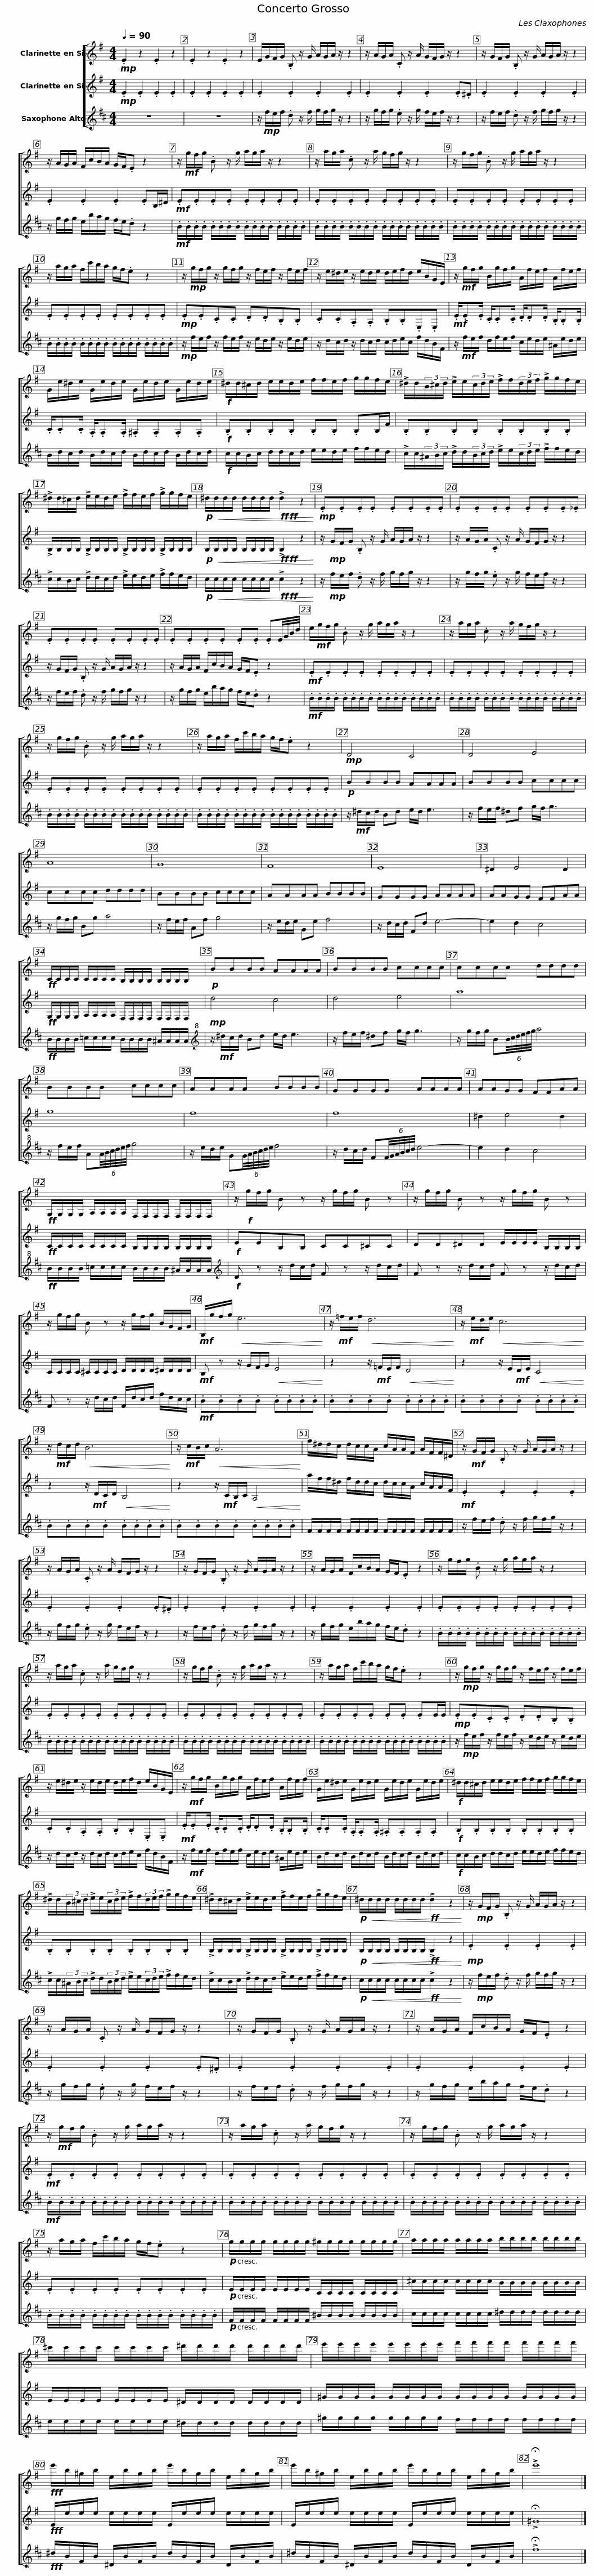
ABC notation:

X:1
%%score [ 1 2 3 ]
L:1/8
Q:1/4=90
M:4/4
I:linebreak $
K:none
V:1 treble transpose=-2
V:2 treble transpose=-2
V:3 treble transpose=-9
V:1
[K:G]!mp! .E2 z2 .E2 z2 | .E2 z2 .E2 z2 | E/G/F/G/ .B, z/ G/ A/G/A/ z/ z2 | z/ A/G/A/ .C z/ A/ G/F/G/ z/ z2 | z/ G/F/G/ .B, z/ G/ A/G/A/ z/ z2 | %5
 z/ A/G/A/ F/c/B/A/ G/F/.E z2 |$ z/!mf! g/f/g/ .B z/ g/ a/g/a/ z/ z2 | z/ a/g/a/ .c z/ a/ g/f/g/ z/ z2 | z/ g/f/g/ .B z/ g/ a/g/a/ z/ z2 | z/ a/g/a/ f/c'/b/a/ g/f/.e z2 |$ %10
 z/!mp! g/f/g/ z/ g/f/g/ z/ f/e/f/ z/ f/e/f/ | z/ e/^d/e/ z/ e/d/e/ d/e/f/d/ e/B/G/E/ | z/!mf! g/f/g/ B/g/f/g/ A/f/e/f/ A/f/e/f/ | G/e/^d/e/ G/e/d/e/ G/e/d/e/ G/e/d/e/ |$!f! ^d/d/^c/d/ e/e/d/e/ f/f/e/f/ g/g/f/e/ | %15
 !>!^d/d/(3B/^c/d/ !>!e/e/(3c/d/e/ !>!f/f/(3d/e/f/ !>!g/g/f/e/ | !>!^d/d/^c/d/ !>!e/e/d/e/ !>!f/f/e/f/ !>!g/g/f/e/ |!p! ^d/!<(!d/d/d/ d/d/d/d/!ff!!ff! !>!d2 z2!<)! |$!mp! .E.E.E.E .E.E.E.E | .E.E.E.E .E.E.E._E | %20
 .E.E.E.E .E.E.E.E | .E.E.E.E .E.E .EE/4G/4B/4d/4 | e/!mf!g/f/g/ .B z/ g/ a/g/a/ z/ z2 |$ z/ a/g/a/ .c z/ a/ g/f/g/ z/ z2 | z/ g/f/g/ .B z/ g/ a/g/a/ z/ z2 | %25
 z/ a/g/a/ f/c'/b/a/ g/f/.e z2 |!mp! D4 C4 | D4 E4 |$ A8 | G8 | %30
 F8 | E8 | ^D2 E4 D2 |!ff! C/C/C/C/ C/C/C/C/ B,/B,/B,/B,/ B,/B,/B,/B,/ |$!p! BBBB AAAA | %35
 BBBB cccc | cccc dddd | BBBB cccc | AAAA BBBB |$ GGGG AAAA | %40
 AAGG FFAA |!ff! G,/G,/G,/G,/ A,/A,/A,/A,/ F,/F,/F,/F,/ F,/F,/F,/F,/ | z/!f! g/f/g/ B z z/ g/f/g/ B z |$ z/ g/f/g/ B z z/ g/f/g/ B z | z/ g/f/g/ B z z/ g/f/g/ B/G/F/G/ | %45
!mf! B,/g/f/g/!<(! e6!<)! | z/!mf! =f/e/f/!<(! d6!<)! | z/!mf! e/d/e/!<(! c6!<)! |$ z/!mf! d/c/d/!<(! B6!<)! | z/!mf! c/B/c/!<(! A6!<)! | %50
 f/^d/d/c/ d/c/c/A/ c/A/A/F/ A/F/F/^D/ | z/!mf! G/F/G/ .B, z/ G/ A/G/A/ z/ z2 | z/ A/G/A/ .C z/ A/ G/F/G/ z/ z2 |$ z/ G/F/G/ .B, z/ G/ A/G/A/ z/ z2 | z/ A/G/A/ F/c/B/A/ G/F/.E z2 | %55
 z/ g/f/g/ .B z/ g/ a/g/a/ z/ z2 | z/ a/g/a/ .c z/ a/ g/f/g/ z/ z2 | z/ g/f/g/ .B z/ g/ a/g/a/ z/ z2 |$ z/ a/g/a/ f/c'/b/a/ g/f/.e z2 | z/!mp! g/f/g/ z/ g/f/g/ z/ f/e/f/ z/ f/e/f/ | %60
 z/ e/^d/e/ z/ e/d/e/ d/e/f/d/ e/B/G/E/ | z/!mf! g/f/g/ B/g/f/g/ A/f/e/f/ A/f/e/f/ |$ G/e/^d/e/ G/e/d/e/ G/e/d/e/ G/e/d/e/ |!f! ^d/d/^c/d/ e/e/d/e/ f/f/e/f/ g/g/f/e/ | !>!^d/d/(3B/^c/d/ !>!e/e/(3c/d/e/ !>!f/f/(3d/e/f/ !>!g/g/f/e/ | %65
 !>!^d/d/^c/d/ !>!e/e/d/e/ !>!f/f/e/f/ !>!g/g/f/e/ |$!p! ^d/!<(!d/d/d/ d/d/d/d/!ff! !>!d2 z2!<)! | z/!mp! G/F/G/ .B, z/ G/ A/G/A/ z/ z2 | z/ A/G/A/ .C z/ A/ G/F/G/ z/ z2 | z/ G/F/G/ .B, z/ G/ A/G/A/ z/ z2 | %70
 z/ A/G/A/ F/c/B/A/ G/F/.E z2 |$ z/!mf! g/f/g/ .B z/ g/ a/g/a/ z/ z2 | z/ a/g/a/ .c z/ a/ g/f/g/ z/ z2 | z/ g/f/g/ .B z/ g/ a/g/a/ z/ z2 | z/ a/g/a/ f/c'/b/a/ g/f/.e z2 |$ %75
!p! g/g/g/g/ g/g/g/g/ ^g/g/g/g/ g/g/g/g/ | a/a/a/a/ a/a/a/a/ b/b/b/b/ b/b/b/b/ | ^c'/c'/c'/c'/ c'/c'/c'/c'/ ^d'/d'/d'/d'/ d'/d'/d'/d'/ |$ e'/e'/e'/e'/ e'/e'/e'/e'/ f'/f'/f'/f'/ f'/f'/f'/f'/ |!fff! e'/b/^g/b/ e/b/g/b/ e'/b/g/b/ e/b/g/b/ | %80
 e'/b/^g/b/ e/b/g/b/ e'/b/g/b/ e/b/g/b/ | !>!!fermata!e'8 |] %82
V:2
[K:G]!mp! .E2 .E2 .E2 .E2 | .E2 .E2 .E2 .E2 | .E2 .E2 .E2 .E2 | .E2 .E2 .E2 .E.^D | .E2 .E2 .E2 .E2 | %5
 .E2 .E2 .E2 .EB,/^D/ |$!mf! .E.E.E.E .E.E.E.E | .E.E.E.E .E.E.E.E | .E.E.E.E .E.E.E.E | .E.E.E.E .E.E.E.E |$ %10
!mp! .E.E.C.C .D.D.B,.B, | .C.C.A,.A, .B,.B,.E,.E, |!mf! .E/.E.E/ .C/.C.C/ .D/.D.D/ .B,/.B,.B,/ | .C/.C.C/ .A,/.A,.A,/ .^A,.A,.A,.A, |$!f! .B,.B,.B,.B, .B,.B, .B,B,/F/ | %15
 .B,.B,.B,.B, .B,.B,.B,.B, | !>!B,/B,/B,/B,/ !>!B,/B,/B,/B,/ !>!B,/B,/B,/B,/ !>!B,/B,/B,/B,/ |!p! B,/!<(!B,/B,/B,/ B,/B,/B,/B,/!ff!!ff! !>!B,2 z2!<)! |$ z/!mp! G/F/G/ .B, z/ G/ A/G/A/ z/ z2 | z/ A/G/A/ .C z/ A/ G/F/G/ z/ z2 | %20
 z/ G/F/G/ .B, z/ G/ A/G/A/ z/ z2 | z/ A/G/A/ F/c/B/A/ G/F/.E z2 |!mf! .E.E.E.E .E.E.E.E |$ .E.E.E.E .E.E.E.E | .E.E.E.E .E.E.E.E | %25
 .E.E.E.E .E.E.E.E |!p! BBBB AAAA | BBBB cccc |$ cccc dddd | BBBB cccc | %30
 AAAA BBBB | GGGG AAAA | AAGG FFAA |!ff! G,/G,/G,/G,/ A,/A,/A,/A,/ F,/F,/F,/F,/ F,/F,/F,/F,/ |$!mp! d4 c4 | %35
 d4 e4 | a8 | g8 | f8 |$ f8 | %40
 ^d2 e4 d2 |!ff! C/C/C/C/ C/C/C/C/ B,/B,/B,/B,/ B,/B,/B,/B,/ |!f! EEB,B, CC^CC |$ DD^DD E/E/E/E/ B,/B,/B,/B,/ | C/C/C/C/ ^C/C/C/C/ D/D/D/D/ ^D/D/D/D/ | %45
!mf! B, z z/ G/F/G/!<(! E4!<)! | z2 z/!mf! =F/E/F/!<(! D4!<)! | z2 z/ E/!mf!D/E/!<(! C4!<)! |$ z2 z/!mf! D/C/D/!<(! B,4!<)! | z2 z/!mf! C/B,/C/!<(! A,4!<)! | %50
 a/f/f/^d/ f/d/d/c/ d/c/c/A/ c/A/A/F/ |!mf! .E2 .E2 .E2 .E2 | .E2 .E2 .E2 .E.^D |$ .E2 .E2 .E2 .E2 | .E2 .E2 .E2 .E2 | %55
 .E.E.E.E .E.E.E.E | .E.E.E.E .E.E.E.E | .E.E.E.E .E.E.E.E |$ .E.E.E.E .E.E .EE/E/ |!mp! .E.E.C.C .D.D.B,.B, | %60
 .C.C.A,.A, .B,.B,.E,.E, |!mf! .E/.E.E/ .C/.C.C/ .D/.D.D/ .B,/.B,.B,/ |$ .C/.C.C/ .A,/.A,.A,/ .^A,.A,.A,.A, |!f! .B,.B,.B,.B, .B,.B,.B,.B, | .B,.B,.B,.B, .B,.B,.B,.B, | %65
 !>!B,/B,/B,/B,/ !>!B,/B,/B,/B,/ !>!B,/B,/B,/B,/ !>!B,/B,/B,/B,/ |$!p! B,/!<(!B,/B,/B,/ B,/B,/B,/B,/!ff! !>!B,2 z2!<)! |!mp! .E2 .E2 .E2 .E2 | .E2 .E2 .E2 .E.^D | .E2 .E2 .E2 .E2 | %70
 .E2 .E2 .E2 .E2 |$!mf! .E.E.E.E .E.E.E.E | .E.E.E.E .E.E.E.E | .E.E.E.E .E.E.E.E | .E.E.E.E .E.E.E.E |$ %75
!p! E/E/E/E/ E/E/E/E/ C/C/C/C/ C/C/C/C/ | ^c/c/c/c/ c/c/c/c/ B/B/B/B/ B/B/B/B/ | E/E/E/E/ E/E/E/E/ ^D/D/D/D/ D/D/D/D/ |$ ^G/G/G/G/ G/G/G/G/ G/G/G/G/ G/G/G/G/ |!fff! E/e/e/e/ e/e/e/e/ E/e/e/e/ e/e/e/e/ | %80
 E/e/e/e/ e/e/e/e/ E/e/e/e/ e/e/e/e/ | !>!!fermata!^G8 |] %82
V:3
[K:D] z8 | z8 | z/!mp! f/e/f/ .d z/ f/ g/f/g/ z/ z2 | z/ g/f/g/ .e z/ g/ f/e/f/ z/ z2 | z/ f/e/f/ .d z/ f/ g/f/g/ z/ z2 | %5
 z/ g/f/g/ e/b/a/g/ f/e/.d z2 |$!mf! .B/.B/.B/.B/ .B/.B/.B/.B/ .B/.B/.B/.B/ .B/.B/.B/.B/ | .B/.B/.B/.B/ .B/.B/.B/.B/ .B/.B/.B/.B/ .B/.B/.B/.B/ | .B/.B/.B/.B/ .B/.B/.B/.B/ .B/.B/.B/.B/ .B/.B/.B/.B/ | .B/.B/.B/.B/ .B/.B/.B/.B/ .B/.B/.B/.B/ .B/.B/.B/.B/ |$ %10
!mp! z/ f/e/f/ z/ f/e/f/ z/ e/d/e/ z/ e/d/e/ | z/ d/c/d/ z/ d/c/d/ c/d/e/c/ f/d/B/F/ | z/!mf! f/e/f/ d/f/e/f/ c/e/d/e/ ^A/e/d/e/ | B/d/c/d/ B/d/c/d/ B/d/c/d/ B/d/c/d/ |$!f! c/c/B/c/ d/d/c/d/ e/e/d/e/ f/f/e/d/ | %15
 !>!c/c/(3^A/B/c/ !>!d/d/(3B/c/d/ !>!e/e/(3c/d/e/ !>!f/f/e/d/ | !>!c/c/B/c/ !>!d/d/c/d/ !>!e/e/d/e/ !>!f/f/e/d/ |!p! c/!<(!c/c/c/ c/c/c/c/!ff!!ff! !>!c2 z2!<)! |$ z/!mp! f/e/f/ .d z/ f/ g/f/g/ z/ z2 | z/ g/f/g/ .e z/ g/ f/e/f/ z/ z2 | %20
 z/ f/e/f/ .d z/ f/ g/f/g/ z/ z2 | z/ g/f/g/ e/b/a/g/ f/e/.d z2 |!mf! .B/.B/.B/.B/ .B/.B/.B/.B/ .B/.B/.B/.B/ .B/.B/.B/.B/ |$ .B/.B/.B/.B/ .B/.B/.B/.B/ .B/.B/.B/.B/ .B/.B/.B/.B/ | .B/.B/.B/.B/ .B/.B/.B/.B/ .B/.B/.B/.B/ .B/.B/.B/.B/ | %25
 .B/.B/.B/.B/ .B/.B/.B/.B/ .B/.B/.B/.B/ .B/.B/.B/.B/ | z/!mf! ^d/c/d/ Bd e/d/ e3 | z/ f/e/f/ ^df g/f/ g3 |$ z/ g/f/g/ Bg a4 | z/ f/e/f/ Af g4 | %30
 z/ e/d/e/ Ge f4 | z/ d/c/d/ Fd e4- | e2 d2 c4 |!ff! B/B/B/B/ =c/c/c/c/ B/B/B/B/ ^A/A/A/A/ |$[K:treble+8] z/!mf! ^d/c/d/ Bd e/d/ e3 | %35
 z/ f/e/f/ ^df g/f/ g3 | z/ g/f/g/ B(6:4:6B/4c/4d/4e/4f/4g/4 a4 | z/ f/e/f/ A(6:4:6A/4B/4c/4d/4e/4f/4 g4 | z/ e/d/e/ G(6:4:6G/4A/4B/4c/4d/4e/4 f4 |$ z/ d/c/d/ F(6:4:6F/4G/4A/4B/4c/4d/4 e4- | %40
 e2 d2 c4 |!ff! B/B/B/B/ =c/c/c/c/ B/B/B/B/ ^A/A/A/A/ |[K:treble]!f! D z z/ d/c/d/ F z z/ d/c/d/ |$ F z z/ d/c/d/ F z z/ d/c/d/ | F z z/ d/c/d/ F/d/c/d/ f/d/c/c/ | %45
!mf! .B.B.B.B .B.B.B.B | .B.B.B.B .B.B.B.B | .B.B.B.B .B.B.B.B |$ .B.B.B.B .B.B.B.B | .B.B.B.B .B.B.B.B | %50
 F/F/F/F/ F/F/F/F/ F/F/F/F/ F/F/F/F/ | z/ f/e/f/ .d z/ f/ g/f/g/ z/ z2 | z/ g/f/g/ .e z/ g/ f/e/f/ z/ z2 |$ z/ f/e/f/ .d z/ f/ g/f/g/ z/ z2 | z/ g/f/g/ e/b/a/g/ f/e/.d z2 | %55
 .B/.B/.B/.B/ .B/.B/.B/.B/ .B/.B/.B/.B/ .B/.B/.B/.B/ | .B/.B/.B/.B/ .B/.B/.B/.B/ .B/.B/.B/.B/ .B/.B/.B/.B/ | .B/.B/.B/.B/ .B/.B/.B/.B/ .B/.B/.B/.B/ .B/.B/.B/.B/ |$ .B/.B/.B/.B/ .B/.B/.B/.B/ .B/.B/.B/.B/ .B/.B/.B/.B/ | z/!mp! f/e/f/ z/ f/e/f/ z/ e/d/e/ z/ e/d/e/ | %60
 z/ d/c/d/ z/ d/c/d/ c/d/e/c/ f/d/B/F/ | z/!mf! f/e/f/ d/f/e/f/ c/e/d/e/ ^A/e/d/e/ |$ B/d/c/d/ B/d/c/d/ B/d/c/d/ B/d/c/d/ |!f! c/c/B/c/ d/d/c/d/ e/e/d/e/ f/f/e/d/ | !>!c/c/(3^A/B/c/ !>!d/d/(3B/c/d/ !>!e/e/(3c/d/e/ !>!f/f/e/d/ | %65
 !>!c/c/B/c/ !>!d/d/c/d/ !>!e/e/d/e/ !>!f/f/e/d/ |$!p! c/!<(!c/c/c/ c/c/c/c/!ff! !>!c2 z2!<)! | z/!mp! f/e/f/ .d z/ f/ g/f/g/ z/ z2 | z/ g/f/g/ .e z/ g/ f/e/f/ z/ z2 | z/ f/e/f/ .d z/ f/ g/f/g/ z/ z2 | %70
 z/ g/f/g/ e/b/a/g/ f/e/.d z2 |$!mf! .B/.B/.B/.B/ .B/.B/.B/.B/ .B/.B/.B/.B/ .B/.B/.B/.B/ | .B/.B/.B/.B/ .B/.B/.B/.B/ .B/.B/.B/.B/ .B/.B/.B/.B/ | .B/.B/.B/.B/ .B/.B/.B/.B/ .B/.B/.B/.B/ .B/.B/.B/.B/ | .B/.B/.B/.B/ .B/.B/.B/.B/ .B/.B/.B/.B/ .B/.B/.B/.B/ |$ %75
!p! F/F/F/F/ F/F/F/F/ ^B/B/B/B/ B/B/B/B/ | c/c/c/c/ c/c/c/c/ ^d/d/d/d/ d/d/d/d/ | e/e/e/e/ e/e/e/e/ ^d/d/d/d/ d/d/d/d/ |$ ^g/g/g/g/ g/g/g/g/ f/f/f/f/ f/f/f/f/ |!fff! ^d/B/F/B/ ^D/B/F/B/ d/B/F/B/ D/B/F/B/ | %80
 ^d/B/F/B/ ^D/B/F/B/ d/B/F/B/ D/B/F/B/ | !>!!fermata!f8 |] %82
